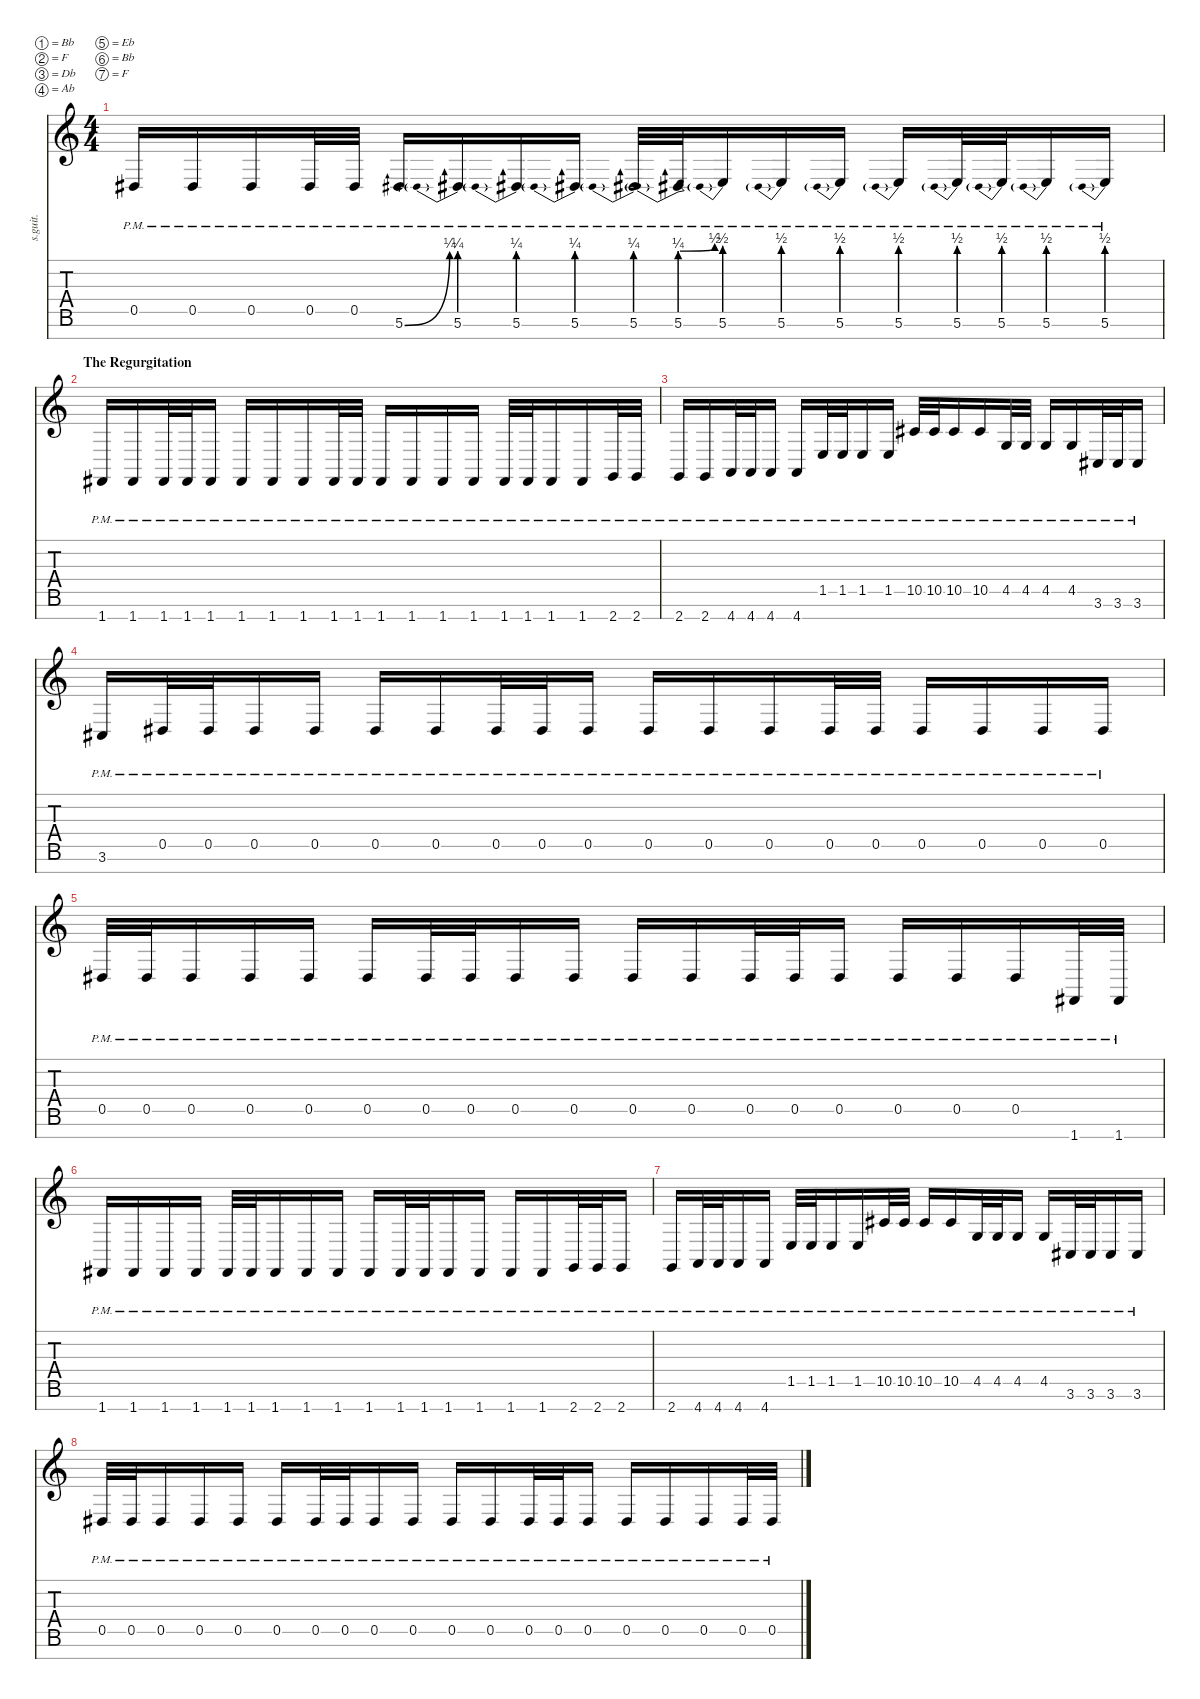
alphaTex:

\defaultSystemsLayout 4
\hideDynamics
\bracketExtendMode nobrackets
\track ("Marten Hagstrom (Guitar 2)" "s.guit.") {instrument distortionguitar}
\staff {score tabs}
\tuning (Bb3 F3 Db3 Ab2 Eb2 Bb1 F1)
\ts (4 4)
\tempo (115 hide)
\clef g2
\ks c
0.5{pm acc #}.16{lyrics (0 "") lyrics (1 "") lyrics (2 "") lyrics (3 "") lyrics (4 "") dy f} 0.5{pm acc #}.16{lyrics (0 "") lyrics (1 "") lyrics (2 "") lyrics (3 "") lyrics (4 "")} 0.5{pm acc #}.16{lyrics (0 "") lyrics (1 "") lyrics (2 "") lyrics (3 "") lyrics (4 "")} 0.5{pm acc #}.32{lyrics (0 "") lyrics (1 "") lyrics (2 "") lyrics (3 "") lyrics (4 "")} 0.5{pm acc #}.32{lyrics (0 "") lyrics (1 "") lyrics (2 "") lyrics (3 "") lyrics (4 "")} 5.6{be (bend 0 0 15 1) pm acc #}.16{lyrics (0 "") lyrics (1 "") lyrics (2 "") lyrics (3 "") lyrics (4 "")} 5.6{be (prebend 0 1 60 1) pm acc #}.16{lyrics (0 "") lyrics (1 "") lyrics (2 "") lyrics (3 "") lyrics (4 "")} 5.6{be (prebend 0 1 60 1) pm acc #}.16{lyrics (0 "") lyrics (1 "") lyrics (2 "") lyrics (3 "") lyrics (4 "")} 5.6{be (prebend 0 1 60 1) pm acc #}.16{lyrics (0 "") lyrics (1 "") lyrics (2 "") lyrics (3 "") lyrics (4 "")} 5.6{be (prebend 0 1 60 1) pm acc #}.32{lyrics (0 "") lyrics (1 "") lyrics (2 "") lyrics (3 "") lyrics (4 "")} 5.6{be (prebendbend 0 1 60 2) pm acc #}.32{lyrics (0 "") lyrics (1 "") lyrics (2 "") lyrics (3 "") lyrics (4 "")} 5.6{be (prebend 0 2 60 2) pm}.16{lyrics (0 "") lyrics (1 "") lyrics (2 "") lyrics (3 "") lyrics (4 "")} 5.6{be (prebend 0 2 60 2) pm}.16{lyrics (0 "") lyrics (1 "") lyrics (2 "") lyrics (3 "") lyrics (4 "")} 5.6{be (prebend 0 2 60 2) pm}.16{lyrics (0 "") lyrics (1 "") lyrics (2 "") lyrics (3 "") lyrics (4 "")} 5.6{be (prebend 0 2 60 2) pm}.16{lyrics (0 "") lyrics (1 "") lyrics (2 "") lyrics (3 "") lyrics (4 "")} 5.6{be (prebend 0 2 60 2) pm}.32{lyrics (0 "") lyrics (1 "") lyrics (2 "") lyrics (3 "") lyrics (4 "")} 5.6{be (prebend 0 2 60 2) pm}.32{lyrics (0 "") lyrics (1 "") lyrics (2 "") lyrics (3 "") lyrics (4 "")} 5.6{be (prebend 0 2 60 2) pm}.16{lyrics (0 "") lyrics (1 "") lyrics (2 "") lyrics (3 "") lyrics (4 "")} 5.6{be (prebend 0 2 60 2) pm}.16{lyrics (0 "") lyrics (1 "") lyrics (2 "") lyrics (3 "") lyrics (4 "")} |
\section ("" "The Regurgitation")
1.7{pm acc #}.16{lyrics (0 "") lyrics (1 "") lyrics (2 "") lyrics (3 "") lyrics (4 "")} 1.7{pm acc #}.16{lyrics (0 "") lyrics (1 "") lyrics (2 "") lyrics (3 "") lyrics (4 "")} 1.7{pm acc #}.32{lyrics (0 "") lyrics (1 "") lyrics (2 "") lyrics (3 "") lyrics (4 "")} 1.7{pm acc #}.32{lyrics (0 "") lyrics (1 "") lyrics (2 "") lyrics (3 "") lyrics (4 "")} 1.7{pm acc #}.16{lyrics (0 "") lyrics (1 "") lyrics (2 "") lyrics (3 "") lyrics (4 "")} 1.7{pm acc #}.16{lyrics (0 "") lyrics (1 "") lyrics (2 "") lyrics (3 "") lyrics (4 "")} 1.7{pm acc #}.16{lyrics (0 "") lyrics (1 "") lyrics (2 "") lyrics (3 "") lyrics (4 "")} 1.7{pm acc #}.16{lyrics (0 "") lyrics (1 "") lyrics (2 "") lyrics (3 "") lyrics (4 "")} 1.7{pm acc #}.32{lyrics (0 "") lyrics (1 "") lyrics (2 "") lyrics (3 "") lyrics (4 "")} 1.7{pm acc #}.32{lyrics (0 "") lyrics (1 "") lyrics (2 "") lyrics (3 "") lyrics (4 "")} 1.7{pm acc #}.16{lyrics (0 "") lyrics (1 "") lyrics (2 "") lyrics (3 "") lyrics (4 "")} 1.7{pm acc #}.16{lyrics (0 "") lyrics (1 "") lyrics (2 "") lyrics (3 "") lyrics (4 "")} 1.7{pm acc #}.16{lyrics (0 "") lyrics (1 "") lyrics (2 "") lyrics (3 "") lyrics (4 "")} 1.7{pm acc #}.16{lyrics (0 "") lyrics (1 "") lyrics (2 "") lyrics (3 "") lyrics (4 "")} 1.7{pm acc #}.32{lyrics (0 "") lyrics (1 "") lyrics (2 "") lyrics (3 "") lyrics (4 "")} 1.7{pm acc #}.32{lyrics (0 "") lyrics (1 "") lyrics (2 "") lyrics (3 "") lyrics (4 "")} 1.7{pm acc #}.16{lyrics (0 "") lyrics (1 "") lyrics (2 "") lyrics (3 "") lyrics (4 "")} 1.7{pm acc #}.16{lyrics (0 "") lyrics (1 "") lyrics (2 "") lyrics (3 "") lyrics (4 "")} 2.7{pm}.32{lyrics (0 "") lyrics (1 "") lyrics (2 "") lyrics (3 "") lyrics (4 "")} 2.7{pm}.32{lyrics (0 "") lyrics (1 "") lyrics (2 "") lyrics (3 "") lyrics (4 "")} |
2.7{pm}.16{lyrics (0 "") lyrics (1 "") lyrics (2 "") lyrics (3 "") lyrics (4 "")} 2.7{pm}.16{lyrics (0 "") lyrics (1 "") lyrics (2 "") lyrics (3 "") lyrics (4 "")} 4.7{pm}.32{lyrics (0 "") lyrics (1 "") lyrics (2 "") lyrics (3 "") lyrics (4 "")} 4.7{pm}.32{lyrics (0 "") lyrics (1 "") lyrics (2 "") lyrics (3 "") lyrics (4 "")} 4.7{pm}.16{lyrics (0 "") lyrics (1 "") lyrics (2 "") lyrics (3 "") lyrics (4 "")} 4.7{pm}.16{lyrics (0 "") lyrics (1 "") lyrics (2 "") lyrics (3 "") lyrics (4 "")} 1.5{pm}.32{lyrics (0 "") lyrics (1 "") lyrics (2 "") lyrics (3 "") lyrics (4 "")} 1.5{pm}.32{lyrics (0 "") lyrics (1 "") lyrics (2 "") lyrics (3 "") lyrics (4 "")} 1.5{pm}.16{lyrics (0 "") lyrics (1 "") lyrics (2 "") lyrics (3 "") lyrics (4 "")} 1.5{pm}.16{lyrics (0 "") lyrics (1 "") lyrics (2 "") lyrics (3 "") lyrics (4 "")} 10.5{pm acc #}.32{lyrics (0 "") lyrics (1 "") lyrics (2 "") lyrics (3 "") lyrics (4 "")} 10.5{pm acc #}.32{lyrics (0 "") lyrics (1 "") lyrics (2 "") lyrics (3 "") lyrics (4 "")} 10.5{pm acc #}.16{lyrics (0 "") lyrics (1 "") lyrics (2 "") lyrics (3 "") lyrics (4 "")} 10.5{pm acc #}.16{lyrics (0 "") lyrics (1 "") lyrics (2 "") lyrics (3 "") lyrics (4 "")} 4.5{pm}.32{lyrics (0 "") lyrics (1 "") lyrics (2 "") lyrics (3 "") lyrics (4 "")} 4.5{pm}.32{lyrics (0 "") lyrics (1 "") lyrics (2 "") lyrics (3 "") lyrics (4 "")} 4.5{pm}.16{lyrics (0 "") lyrics (1 "") lyrics (2 "") lyrics (3 "") lyrics (4 "")} 4.5{pm}.16{lyrics (0 "") lyrics (1 "") lyrics (2 "") lyrics (3 "") lyrics (4 "")} 3.6{pm acc #}.32{lyrics (0 "") lyrics (1 "") lyrics (2 "") lyrics (3 "") lyrics (4 "")} 3.6{pm acc #}.32{lyrics (0 "") lyrics (1 "") lyrics (2 "") lyrics (3 "") lyrics (4 "")} 3.6{pm acc #}.16{lyrics (0 "") lyrics (1 "") lyrics (2 "") lyrics (3 "") lyrics (4 "")} |
3.6{pm acc #}.16{lyrics (0 "") lyrics (1 "") lyrics (2 "") lyrics (3 "") lyrics (4 "")} 0.5{pm acc #}.32{lyrics (0 "") lyrics (1 "") lyrics (2 "") lyrics (3 "") lyrics (4 "")} 0.5{pm acc #}.32{lyrics (0 "") lyrics (1 "") lyrics (2 "") lyrics (3 "") lyrics (4 "")} 0.5{pm acc #}.16{lyrics (0 "") lyrics (1 "") lyrics (2 "") lyrics (3 "") lyrics (4 "")} 0.5{pm acc #}.16{lyrics (0 "") lyrics (1 "") lyrics (2 "") lyrics (3 "") lyrics (4 "")} 0.5{pm acc #}.16{lyrics (0 "") lyrics (1 "") lyrics (2 "") lyrics (3 "") lyrics (4 "")} 0.5{pm acc #}.16{lyrics (0 "") lyrics (1 "") lyrics (2 "") lyrics (3 "") lyrics (4 "")} 0.5{pm acc #}.32{lyrics (0 "") lyrics (1 "") lyrics (2 "") lyrics (3 "") lyrics (4 "")} 0.5{pm acc #}.32{lyrics (0 "") lyrics (1 "") lyrics (2 "") lyrics (3 "") lyrics (4 "")} 0.5{pm acc #}.16{lyrics (0 "") lyrics (1 "") lyrics (2 "") lyrics (3 "") lyrics (4 "")} 0.5{pm acc #}.16{lyrics (0 "") lyrics (1 "") lyrics (2 "") lyrics (3 "") lyrics (4 "")} 0.5{pm acc #}.16{lyrics (0 "") lyrics (1 "") lyrics (2 "") lyrics (3 "") lyrics (4 "")} 0.5{pm acc #}.16{lyrics (0 "") lyrics (1 "") lyrics (2 "") lyrics (3 "") lyrics (4 "")} 0.5{pm acc #}.32{lyrics (0 "") lyrics (1 "") lyrics (2 "") lyrics (3 "") lyrics (4 "")} 0.5{pm acc #}.32{lyrics (0 "") lyrics (1 "") lyrics (2 "") lyrics (3 "") lyrics (4 "")} 0.5{pm acc #}.16{lyrics (0 "") lyrics (1 "") lyrics (2 "") lyrics (3 "") lyrics (4 "")} 0.5{pm acc #}.16{lyrics (0 "") lyrics (1 "") lyrics (2 "") lyrics (3 "") lyrics (4 "")} 0.5{pm acc #}.16{lyrics (0 "") lyrics (1 "") lyrics (2 "") lyrics (3 "") lyrics (4 "")} 0.5{pm acc #}.16{lyrics (0 "") lyrics (1 "") lyrics (2 "") lyrics (3 "") lyrics (4 "")} |
0.5{pm acc #}.32{lyrics (0 "") lyrics (1 "") lyrics (2 "") lyrics (3 "") lyrics (4 "")} 0.5{pm acc #}.32{lyrics (0 "") lyrics (1 "") lyrics (2 "") lyrics (3 "") lyrics (4 "")} 0.5{pm acc #}.16{lyrics (0 "") lyrics (1 "") lyrics (2 "") lyrics (3 "") lyrics (4 "")} 0.5{pm acc #}.16{lyrics (0 "") lyrics (1 "") lyrics (2 "") lyrics (3 "") lyrics (4 "")} 0.5{pm acc #}.16{lyrics (0 "") lyrics (1 "") lyrics (2 "") lyrics (3 "") lyrics (4 "")} 0.5{pm acc #}.16{lyrics (0 "") lyrics (1 "") lyrics (2 "") lyrics (3 "") lyrics (4 "")} 0.5{pm acc #}.32{lyrics (0 "") lyrics (1 "") lyrics (2 "") lyrics (3 "") lyrics (4 "")} 0.5{pm acc #}.32{lyrics (0 "") lyrics (1 "") lyrics (2 "") lyrics (3 "") lyrics (4 "")} 0.5{pm acc #}.16{lyrics (0 "") lyrics (1 "") lyrics (2 "") lyrics (3 "") lyrics (4 "")} 0.5{pm acc #}.16{lyrics (0 "") lyrics (1 "") lyrics (2 "") lyrics (3 "") lyrics (4 "")} 0.5{pm acc #}.16{lyrics (0 "") lyrics (1 "") lyrics (2 "") lyrics (3 "") lyrics (4 "")} 0.5{pm acc #}.16{lyrics (0 "") lyrics (1 "") lyrics (2 "") lyrics (3 "") lyrics (4 "")} 0.5{pm acc #}.32{lyrics (0 "") lyrics (1 "") lyrics (2 "") lyrics (3 "") lyrics (4 "")} 0.5{pm acc #}.32{lyrics (0 "") lyrics (1 "") lyrics (2 "") lyrics (3 "") lyrics (4 "")} 0.5{pm acc #}.16{lyrics (0 "") lyrics (1 "") lyrics (2 "") lyrics (3 "") lyrics (4 "")} 0.5{pm acc #}.16{lyrics (0 "") lyrics (1 "") lyrics (2 "") lyrics (3 "") lyrics (4 "")} 0.5{pm acc #}.16{lyrics (0 "") lyrics (1 "") lyrics (2 "") lyrics (3 "") lyrics (4 "")} 0.5{pm acc #}.16{lyrics (0 "") lyrics (1 "") lyrics (2 "") lyrics (3 "") lyrics (4 "")} 1.7{pm acc #}.32{lyrics (0 "") lyrics (1 "") lyrics (2 "") lyrics (3 "") lyrics (4 "")} 1.7{pm acc #}.32{lyrics (0 "") lyrics (1 "") lyrics (2 "") lyrics (3 "") lyrics (4 "")} |
1.7{pm acc #}.16{lyrics (0 "") lyrics (1 "") lyrics (2 "") lyrics (3 "") lyrics (4 "")} 1.7{pm acc #}.16{lyrics (0 "") lyrics (1 "") lyrics (2 "") lyrics (3 "") lyrics (4 "")} 1.7{pm acc #}.16{lyrics (0 "") lyrics (1 "") lyrics (2 "") lyrics (3 "") lyrics (4 "")} 1.7{pm acc #}.16{lyrics (0 "") lyrics (1 "") lyrics (2 "") lyrics (3 "") lyrics (4 "")} 1.7{pm acc #}.32{lyrics (0 "") lyrics (1 "") lyrics (2 "") lyrics (3 "") lyrics (4 "")} 1.7{pm acc #}.32{lyrics (0 "") lyrics (1 "") lyrics (2 "") lyrics (3 "") lyrics (4 "")} 1.7{pm acc #}.16{lyrics (0 "") lyrics (1 "") lyrics (2 "") lyrics (3 "") lyrics (4 "")} 1.7{pm acc #}.16{lyrics (0 "") lyrics (1 "") lyrics (2 "") lyrics (3 "") lyrics (4 "")} 1.7{pm acc #}.16{lyrics (0 "") lyrics (1 "") lyrics (2 "") lyrics (3 "") lyrics (4 "")} 1.7{pm acc #}.16{lyrics (0 "") lyrics (1 "") lyrics (2 "") lyrics (3 "") lyrics (4 "")} 1.7{pm acc #}.32{lyrics (0 "") lyrics (1 "") lyrics (2 "") lyrics (3 "") lyrics (4 "")} 1.7{pm acc #}.32{lyrics (0 "") lyrics (1 "") lyrics (2 "") lyrics (3 "") lyrics (4 "")} 1.7{pm acc #}.16{lyrics (0 "") lyrics (1 "") lyrics (2 "") lyrics (3 "") lyrics (4 "")} 1.7{pm acc #}.16{lyrics (0 "") lyrics (1 "") lyrics (2 "") lyrics (3 "") lyrics (4 "")} 1.7{pm acc #}.16{lyrics (0 "") lyrics (1 "") lyrics (2 "") lyrics (3 "") lyrics (4 "")} 1.7{pm acc #}.16{lyrics (0 "") lyrics (1 "") lyrics (2 "") lyrics (3 "") lyrics (4 "")} 2.7{pm}.32{lyrics (0 "") lyrics (1 "") lyrics (2 "") lyrics (3 "") lyrics (4 "")} 2.7{pm}.32{lyrics (0 "") lyrics (1 "") lyrics (2 "") lyrics (3 "") lyrics (4 "")} 2.7{pm}.16{lyrics (0 "") lyrics (1 "") lyrics (2 "") lyrics (3 "") lyrics (4 "")} |
2.7{pm}.16{lyrics (0 "") lyrics (1 "") lyrics (2 "") lyrics (3 "") lyrics (4 "")} 4.7{pm}.32{lyrics (0 "") lyrics (1 "") lyrics (2 "") lyrics (3 "") lyrics (4 "")} 4.7{pm}.32{lyrics (0 "") lyrics (1 "") lyrics (2 "") lyrics (3 "") lyrics (4 "")} 4.7{pm}.16{lyrics (0 "") lyrics (1 "") lyrics (2 "") lyrics (3 "") lyrics (4 "")} 4.7{pm}.16{lyrics (0 "") lyrics (1 "") lyrics (2 "") lyrics (3 "") lyrics (4 "")} 1.5{pm}.32{lyrics (0 "") lyrics (1 "") lyrics (2 "") lyrics (3 "") lyrics (4 "")} 1.5{pm}.32{lyrics (0 "") lyrics (1 "") lyrics (2 "") lyrics (3 "") lyrics (4 "")} 1.5{pm}.16{lyrics (0 "") lyrics (1 "") lyrics (2 "") lyrics (3 "") lyrics (4 "")} 1.5{pm}.16{lyrics (0 "") lyrics (1 "") lyrics (2 "") lyrics (3 "") lyrics (4 "")} 10.5{pm acc #}.32{lyrics (0 "") lyrics (1 "") lyrics (2 "") lyrics (3 "") lyrics (4 "")} 10.5{pm acc #}.32{lyrics (0 "") lyrics (1 "") lyrics (2 "") lyrics (3 "") lyrics (4 "")} 10.5{pm acc #}.16{lyrics (0 "") lyrics (1 "") lyrics (2 "") lyrics (3 "") lyrics (4 "")} 10.5{pm acc #}.16{lyrics (0 "") lyrics (1 "") lyrics (2 "") lyrics (3 "") lyrics (4 "")} 4.5{pm}.32{lyrics (0 "") lyrics (1 "") lyrics (2 "") lyrics (3 "") lyrics (4 "")} 4.5{pm}.32{lyrics (0 "") lyrics (1 "") lyrics (2 "") lyrics (3 "") lyrics (4 "")} 4.5{pm}.16{lyrics (0 "") lyrics (1 "") lyrics (2 "") lyrics (3 "") lyrics (4 "")} 4.5{pm}.16{lyrics (0 "") lyrics (1 "") lyrics (2 "") lyrics (3 "") lyrics (4 "")} 3.6{pm acc #}.32{lyrics (0 "") lyrics (1 "") lyrics (2 "") lyrics (3 "") lyrics (4 "")} 3.6{pm acc #}.32{lyrics (0 "") lyrics (1 "") lyrics (2 "") lyrics (3 "") lyrics (4 "")} 3.6{pm acc #}.16{lyrics (0 "") lyrics (1 "") lyrics (2 "") lyrics (3 "") lyrics (4 "")} 3.6{pm acc #}.16{lyrics (0 "") lyrics (1 "") lyrics (2 "") lyrics (3 "") lyrics (4 "")} |
0.5{pm acc #}.32{lyrics (0 "") lyrics (1 "") lyrics (2 "") lyrics (3 "") lyrics (4 "")} 0.5{pm acc #}.32{lyrics (0 "") lyrics (1 "") lyrics (2 "") lyrics (3 "") lyrics (4 "")} 0.5{pm acc #}.16{lyrics (0 "") lyrics (1 "") lyrics (2 "") lyrics (3 "") lyrics (4 "")} 0.5{pm acc #}.16{lyrics (0 "") lyrics (1 "") lyrics (2 "") lyrics (3 "") lyrics (4 "")} 0.5{pm acc #}.16{lyrics (0 "") lyrics (1 "") lyrics (2 "") lyrics (3 "") lyrics (4 "")} 0.5{pm acc #}.16{lyrics (0 "") lyrics (1 "") lyrics (2 "") lyrics (3 "") lyrics (4 "")} 0.5{pm acc #}.32{lyrics (0 "") lyrics (1 "") lyrics (2 "") lyrics (3 "") lyrics (4 "")} 0.5{pm acc #}.32{lyrics (0 "") lyrics (1 "") lyrics (2 "") lyrics (3 "") lyrics (4 "")} 0.5{pm acc #}.16{lyrics (0 "") lyrics (1 "") lyrics (2 "") lyrics (3 "") lyrics (4 "")} 0.5{pm acc #}.16{lyrics (0 "") lyrics (1 "") lyrics (2 "") lyrics (3 "") lyrics (4 "")} 0.5{pm acc #}.16{lyrics (0 "") lyrics (1 "") lyrics (2 "") lyrics (3 "") lyrics (4 "")} 0.5{pm acc #}.16{lyrics (0 "") lyrics (1 "") lyrics (2 "") lyrics (3 "") lyrics (4 "")} 0.5{pm acc #}.32{lyrics (0 "") lyrics (1 "") lyrics (2 "") lyrics (3 "") lyrics (4 "")} 0.5{pm acc #}.32{lyrics (0 "") lyrics (1 "") lyrics (2 "") lyrics (3 "") lyrics (4 "")} 0.5{pm acc #}.16{lyrics (0 "") lyrics (1 "") lyrics (2 "") lyrics (3 "") lyrics (4 "")} 0.5{pm acc #}.16{lyrics (0 "") lyrics (1 "") lyrics (2 "") lyrics (3 "") lyrics (4 "")} 0.5{pm acc #}.16{lyrics (0 "") lyrics (1 "") lyrics (2 "") lyrics (3 "") lyrics (4 "")} 0.5{pm acc #}.16{lyrics (0 "") lyrics (1 "") lyrics (2 "") lyrics (3 "") lyrics (4 "")} 0.5{pm acc #}.32{lyrics (0 "") lyrics (1 "") lyrics (2 "") lyrics (3 "") lyrics (4 "")} 0.5{pm acc #}.32{lyrics (0 "") lyrics (1 "") lyrics (2 "") lyrics (3 "") lyrics (4 "")}
